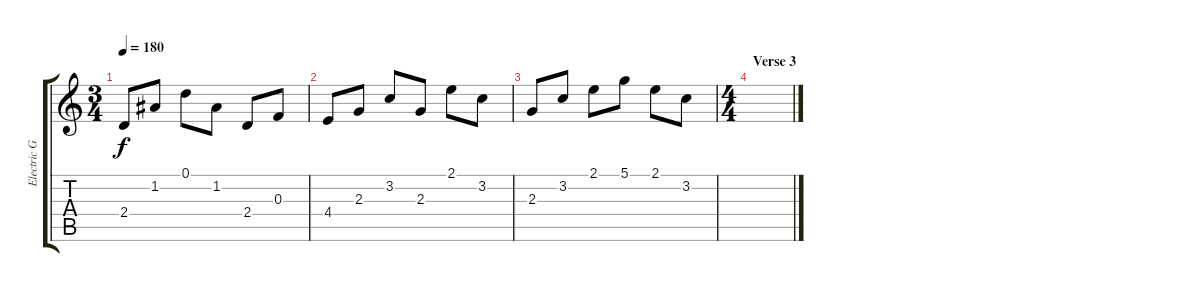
\track ("Electric Guitar 2" "Electric G") {instrument distortionguitar}
\staff {score tabs}
\tuning (D4 A3 F3 C3 G2 D2) {hide}
\ts (3 4)
\tempo 180
\clef g2
\ks c
2.4.8{dy f} 1.2.8 0.1.8 1.2.8 2.4.8 0.3.8 |
4.4.8 2.3.8 3.2.8 2.3.8 2.1.8 3.2.8 |
2.3.8 3.2.8 2.1.8 5.1.8 2.1.8 3.2.8 |
\ts (4 4)
\section ("" "Verse 3")
